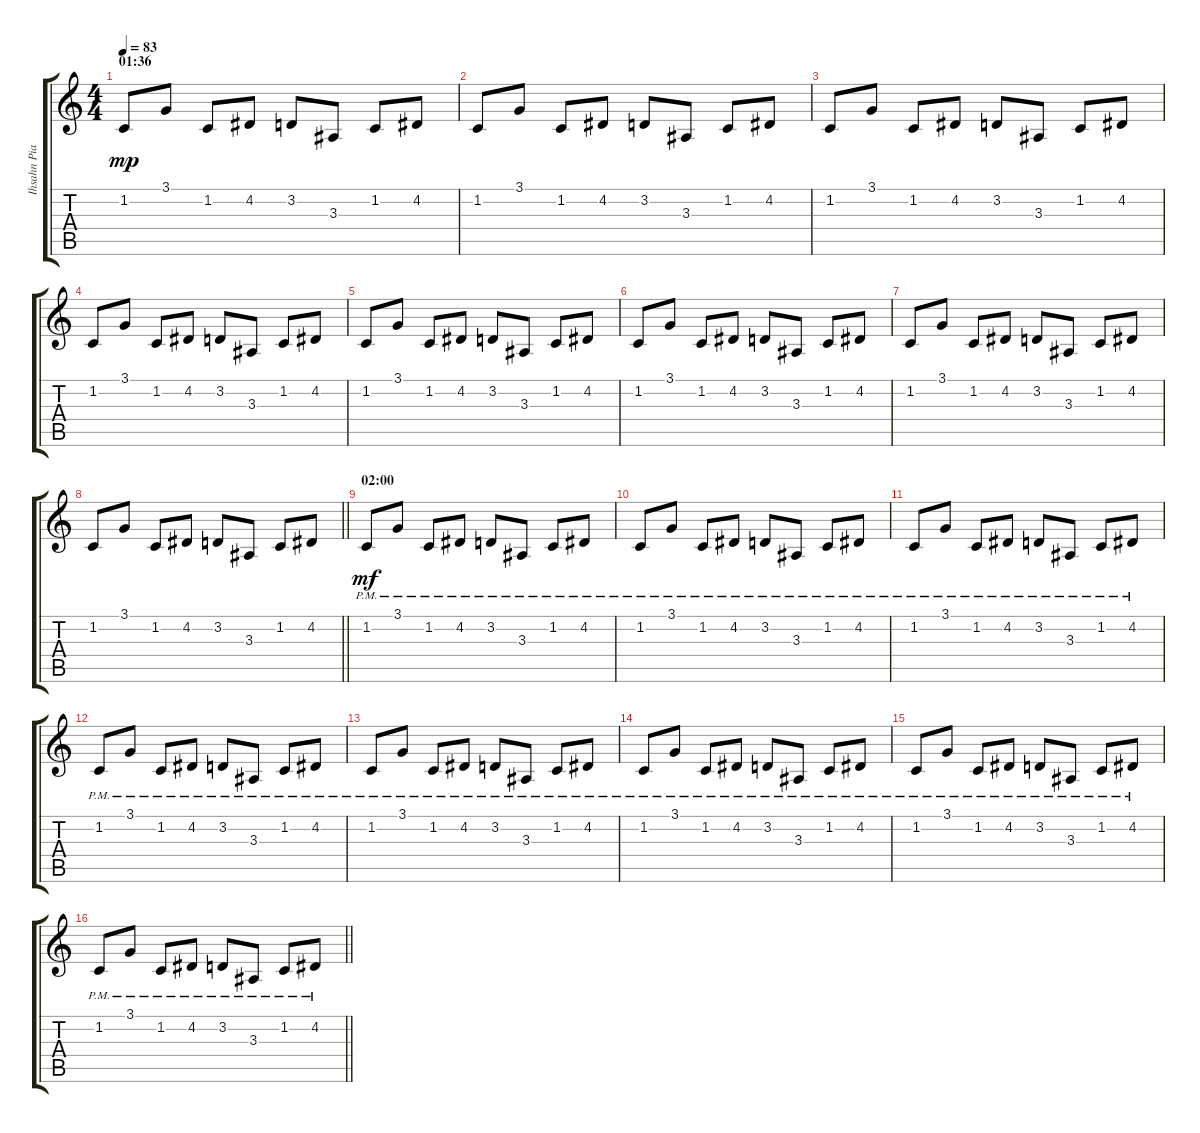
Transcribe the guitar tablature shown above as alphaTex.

\track ("Ihsahn Piano" "Ihsahn Pia") {instrument acousticgrandpiano}
\staff {score tabs}
\tuning (E4 B3 G3 D3 A2 E2) {hide}
\ts (4 4)
\section ("" "01:36")
\tempo 83
\clef g2
\ks c
1.2.8{dy mp instrument pizzicatostrings} 3.1.8 1.2.8 4.2.8 3.2.8 3.3.8 1.2.8 4.2.8 |
1.2.8 3.1.8 1.2.8 4.2.8 3.2.8 3.3.8 1.2.8 4.2.8 |
1.2.8 3.1.8 1.2.8 4.2.8 3.2.8 3.3.8 1.2.8 4.2.8 |
1.2.8 3.1.8 1.2.8 4.2.8 3.2.8 3.3.8 1.2.8 4.2.8 |
1.2.8 3.1.8 1.2.8 4.2.8 3.2.8 3.3.8 1.2.8 4.2.8 |
1.2.8 3.1.8 1.2.8 4.2.8 3.2.8 3.3.8 1.2.8 4.2.8 |
1.2.8 3.1.8 1.2.8 4.2.8 3.2.8 3.3.8 1.2.8 4.2.8 |
\barLineRight lightlight
1.2.8 3.1.8 1.2.8 4.2.8 3.2.8 3.3.8 1.2.8 4.2.8 |
\section ("" "02:00")
1.2{pm}.8{dy mf instrument synthstrings1} 3.1{pm}.8 1.2{pm}.8 4.2{pm}.8 3.2{pm}.8 3.3{pm}.8 1.2{pm}.8 4.2{pm}.8 |
1.2{pm}.8 3.1{pm}.8 1.2{pm}.8 4.2{pm}.8 3.2{pm}.8 3.3{pm}.8 1.2{pm}.8 4.2{pm}.8 |
1.2{pm}.8 3.1{pm}.8 1.2{pm}.8 4.2{pm}.8 3.2{pm}.8 3.3{pm}.8 1.2{pm}.8 4.2{pm}.8 |
1.2{pm}.8 3.1{pm}.8 1.2{pm}.8 4.2{pm}.8 3.2{pm}.8 3.3{pm}.8 1.2{pm}.8 4.2{pm}.8 |
1.2{pm}.8 3.1{pm}.8 1.2{pm}.8 4.2{pm}.8 3.2{pm}.8 3.3{pm}.8 1.2{pm}.8 4.2{pm}.8 |
1.2{pm}.8 3.1{pm}.8 1.2{pm}.8 4.2{pm}.8 3.2{pm}.8 3.3{pm}.8 1.2{pm}.8 4.2{pm}.8 |
1.2{pm}.8 3.1{pm}.8 1.2{pm}.8 4.2{pm}.8 3.2{pm}.8 3.3{pm}.8 1.2{pm}.8 4.2{pm}.8 |
\barLineRight lightlight
1.2{pm}.8 3.1{pm}.8 1.2{pm}.8 4.2{pm}.8 3.2{pm}.8 3.3{pm}.8 1.2{pm}.8 4.2{pm}.8
